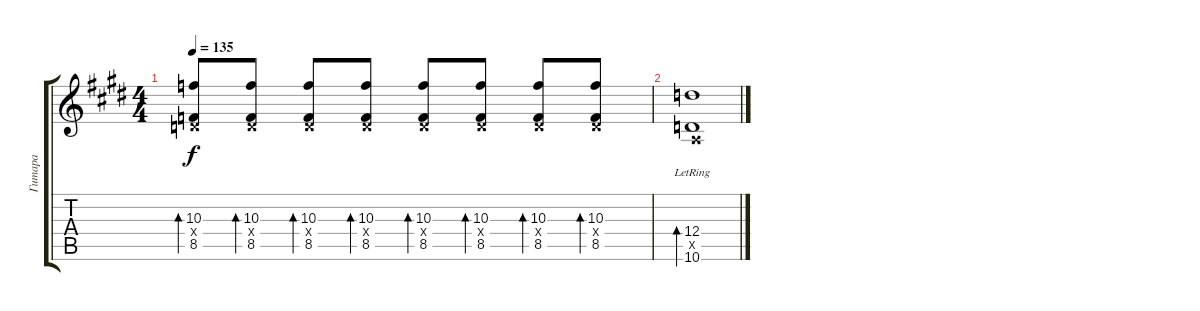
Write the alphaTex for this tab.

\track ("Гитара" "Гитара") {instrument acousticguitarsteel}
\staff {score tabs}
\tuning (E4 B3 G3 D3 A2 E2) {hide}
\ts (4 4)
\tempo 135
\clef g2
\ks c#minor
(10.3 0.4{x} 8.5).8{bd 60 dy f} (10.3 0.4{x} 8.5).8{bd 60} (10.3 0.4{x} 8.5).8{bd 60} (10.3 0.4{x} 8.5).8{bd 60} (10.3 0.4{x} 8.5).8{bd 60} (10.3 0.4{x} 8.5).8{bd 60} (10.3 0.4{x} 8.5).8{bd 60} (10.3 0.4{x} 8.5).8{bd 60} |
(12.4{lr} 0.5{x} 10.6{lr}).1{bd 60}
